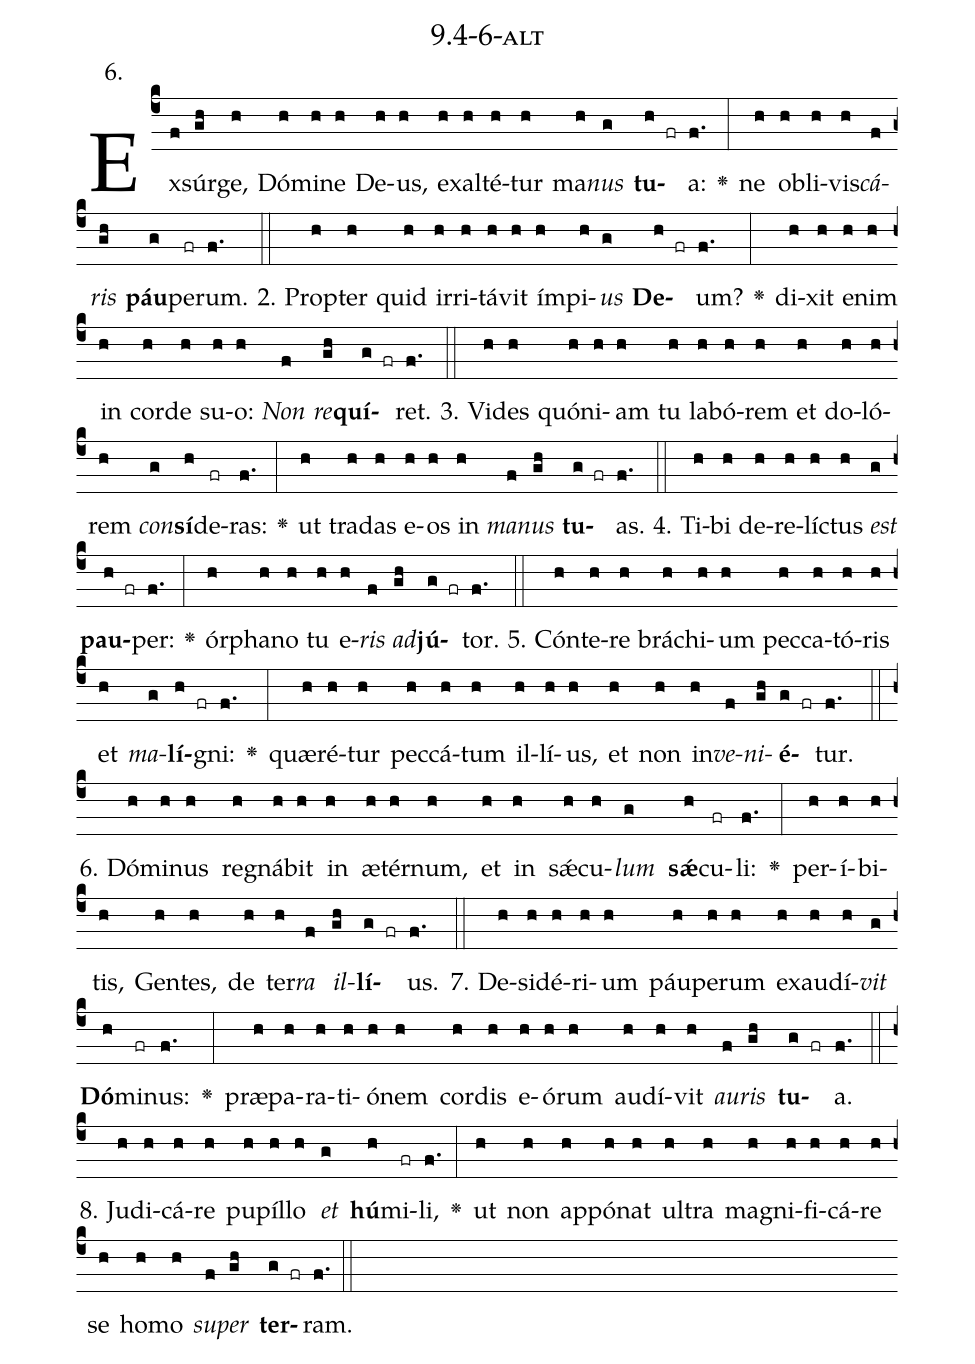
name: 9.4-6-alt;
annotation: 6.;
%%
(c4)Ex(f)súr(gh)ge,(h) Dó(h)mi(h)ne(h) De(h)us,(h) ex(h)al(h)té(h)tur(h) ma(h)<i>nus</i>(g) <b>tu</b>(h fr)a:(f.) <v>\greheightstar</v>(:) ne(h) ob(h)li(h)vis(h)<i>cá</i>(f)<i>ris</i>(gh) <b>páu</b>(g)pe(fr)rum.(f.) (::)
2. Prop(h)ter(h) quid(h) ir(h)ri(h)tá(h)vit(h) ím(h)pi(h)<i>us</i>(g) <b>De</b>(h fr)um?(f.) <v>\greheightstar</v>(:) di(h)xit(h) e(h)nim(h) in(h) cor(h)de(h) su(h)o:(h) <i>Non</i>(f) <i>re</i>(gh)<b>quí</b>(g fr)ret.(f.) (::)
3. Vi(h)des(h) quón(h)i(h)am(h) tu(h) la(h)bó(h)rem(h) et(h) do(h)ló(h)rem(h) <i>con</i>(g)<b>sí</b>(h)de(fr)ras:(f.) <v>\greheightstar</v>(:) ut(h) tra(h)das(h) e(h)os(h) in(h) <i>ma</i>(f)<i>nus</i>(gh) <b>tu</b>(g fr)as.(f.) (::)
4. Ti(h)bi(h) de(h)re(h)líc(h)tus(h) <i>est</i>(g) <b>pau</b>(h fr)per:(f.) <v>\greheightstar</v>(:) ór(h)pha(h)no(h) tu(h) e(h)<i>ris</i>(f) <i>ad</i>(gh)<b>jú</b>(g fr)tor.(f.) (::)
5. Cón(h)te(h)re(h) brá(h)chi(h)um(h) pec(h)ca(h)tó(h)ris(h) et(h) <i>ma</i>(g)<b>lí</b>(h fr)gni:(f.) <v>\greheightstar</v>(:) quæ(h)ré(h)tur(h) pec(h)cá(h)tum(h) il(h)lí(h)us,(h) et(h) non(h) in(h)<i>ve</i>(f)<i>ni</i>(gh)<b>é</b>(g fr)tur.(f.) (::)
6. Dó(h)mi(h)nus(h) re(h)gná(h)bit(h) in(h) æ(h)tér(h)num,(h) et(h) in(h) sǽ(h)cu(h)<i>lum</i>(g) <b>sǽ</b>(h)cu(fr)li:(f.) <v>\greheightstar</v>(:) per(h)í(h)bi(h)tis,(h) Gen(h)tes,(h) de(h) ter(h)<i>ra</i>(f) <i>il</i>(gh)<b>lí</b>(g fr)us.(f.) (::)
7. De(h)si(h)dé(h)ri(h)um(h) páu(h)pe(h)rum(h) ex(h)au(h)dí(h)<i>vit</i>(g) <b>Dó</b>(h)mi(fr)nus:(f.) <v>\greheightstar</v>(:) præ(h)pa(h)ra(h)ti(h)ó(h)nem(h) cor(h)dis(h) e(h)ó(h)rum(h) au(h)dí(h)vit(h) <i>au</i>(f)<i>ris</i>(gh) <b>tu</b>(g fr)a.(f.) (::)
8. Ju(h)di(h)cá(h)re(h) pu(h)píl(h)lo(h) <i>et</i>(g) <b>hú</b>(h)mi(fr)li,(f.) <v>\greheightstar</v>(:) ut(h) non(h) ap(h)pó(h)nat(h) ul(h)tra(h) ma(h)gni(h)fi(h)cá(h)re(h) se(h) ho(h)mo(h) <i>su</i>(f)<i>per</i>(gh) <b>ter</b>(g fr)ram.(f.) (::)
